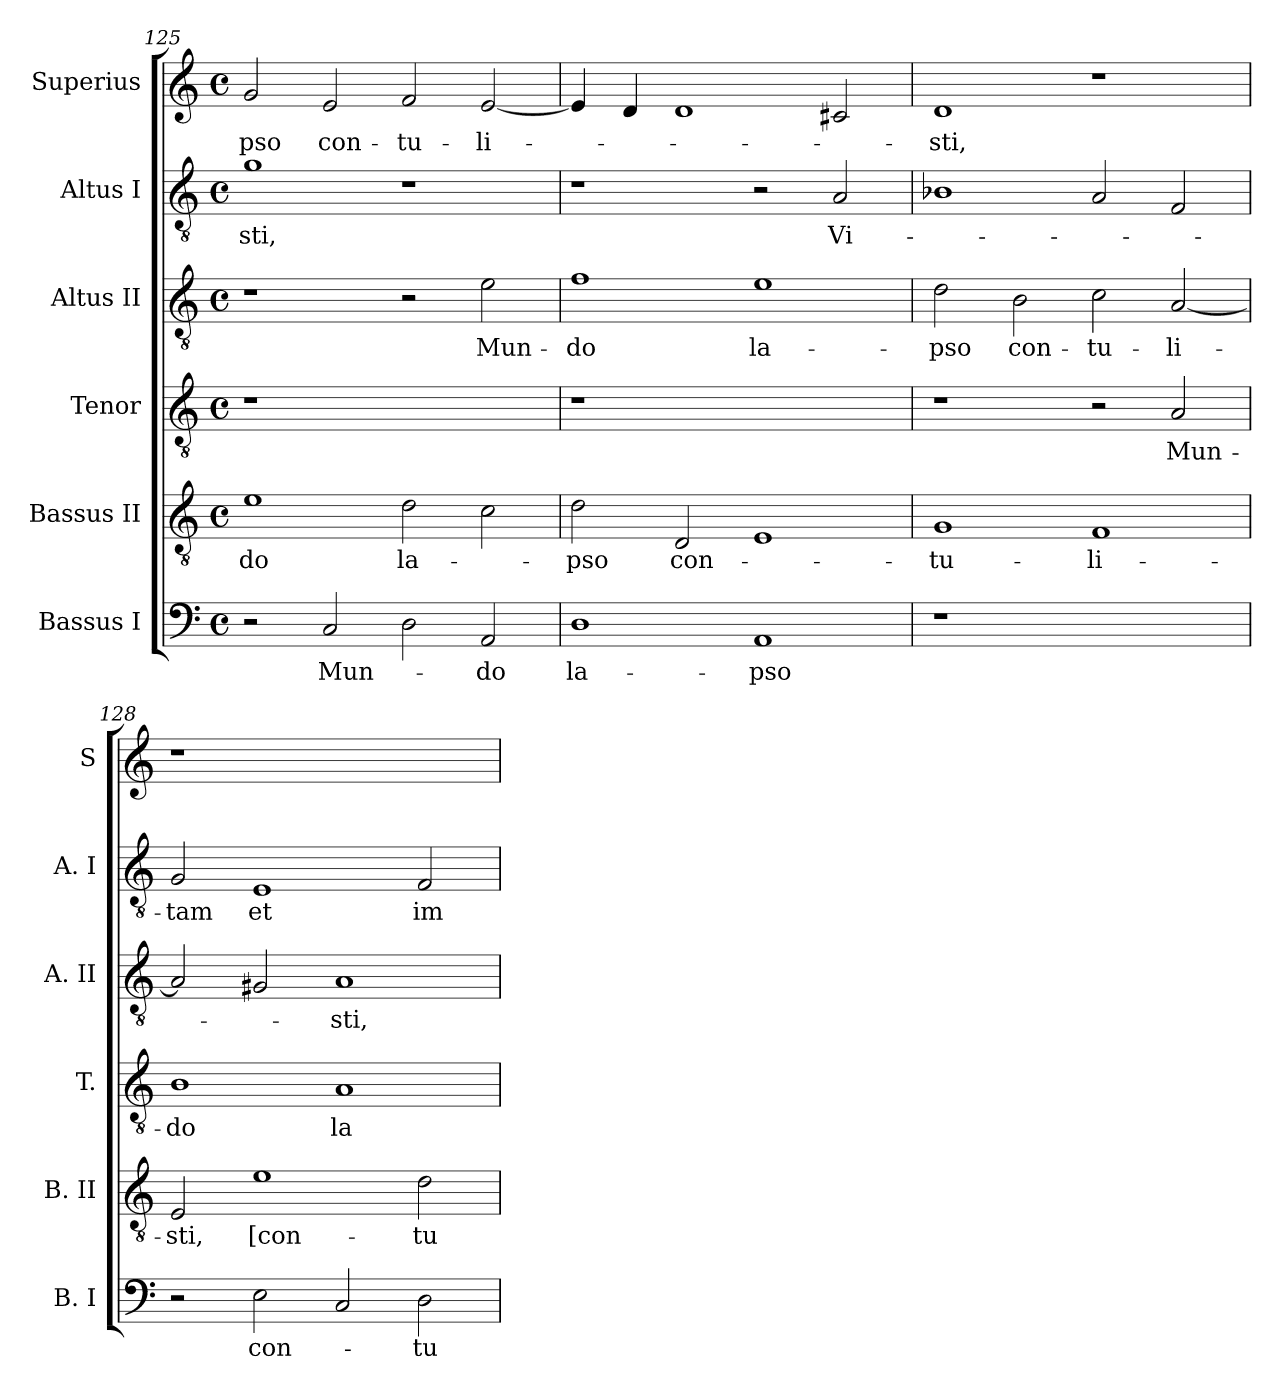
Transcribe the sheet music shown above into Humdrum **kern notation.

**kern	**text	**kern	**text	**kern	**text	**kern	**text	**kern	**text	**kern	**text
*part6	*part6	*part5	*part5	*part4	*part4	*part3	*part3	*part2	*part2	*part1	*part1
*staff6	*staff6	*staff5	*staff5	*staff4	*staff4	*staff3	*staff3	*staff2	*staff2	*staff1	*staff1
*I"Bassus I	*	*I"Bassus II	*	*I"Tenor	*	*I"Altus II	*	*I"Altus I	*	*I"Superius	*
*I'B. I	*	*I'B. II	*	*I'T.	*	*I'A. II	*	*I'A. I	*	*I'S	*
*clefF4	*	*clefGv2	*	*clefGv2	*	*clefGv2	*	*clefGv2	*	*clefG2	*
*	*	*ITrd7c12	*	*ITrd7c12	*	*ITrd7c12	*	*ITrd7c12	*	*	*
*k[]	*	*k[]	*	*k[]	*	*k[]	*	*k[]	*	*k[]	*
*C:	*	*C:	*	*C:	*	*C:	*	*C:	*	*C:	*
*M4/4	*	*M4/4	*	*M4/4	*	*M4/4	*	*M4/4	*	*M4/4	*
*met(c)	*	*met(c)	*	*met(c)	*	*met(c)	*	*met(c)	*	*met(c)	*
=125	=125	=125	=125	=125	=125	=125	=125	=125	=125	=125	=125
!	!	!	!LO:LY:b:color=#000000	!LO:N:vis=1	!	!	!	!	!	!	!
!	!	!	!	!	!	!	!	!	!LO:LY:b:color=#000000	!	!
!	!	!	!	!	!	!	!	!	!	!	!LO:LY:b:color=#000000
2r	.	1Ei	-do	1r	.	1r	.	1Gi	-sti,	2gi/	-pso
!	!LO:LY:b:color=#000000	!	!	!	!	!	!	!	!	!	!
!	!	!	!	!	!	!	!	!	!	!	!LO:LY:b:color=#000000
2Ci/	Mun-	.	.	.	.	.	.	.	.	2ei/	con-
!	!	!	!LO:LY:b:color=#000000	!	!	!	!	!	!	!	!
!	!	!	!	!	!	!	!	!	!	!	!LO:LY:b:color=#000000
2Di\	.	2Di\	la-	1ryy	.	2r	.	1r	.	2fi/	-tu-
!	!LO:LY:b:color=#000000	!	!	!	!	!	!	!	!	!	!
!	!	!	!	!	!	!	!LO:LY:b:color=#000000	!	!	!	!
!	!	!	!	!	!	!	!	!	!	!	!LO:LY:b:color=#000000
2AAi/	-do	2Ci\	.	.	.	2Ei\	Mun-	.	.	[<2ei/	-li-
=126	=126	=126	=126	=126	=126	=126	=126	=126	=126	=126	=126
!	!LO:LY:b:color=#000000	!	!	!	!	!	!	!	!	!	!
!	!	!	!LO:LY:b:color=#000000	!LO:N:vis=1	!	!	!	!	!	!	!
!	!	!	!	!	!	!	!LO:LY:b:color=#000000	!	!	!	!
1Di	la-	2Di\	-pso	1r	.	1Fi	-do	1r	.	4ei/]	.
.	.	.	.	.	.	.	.	.	.	4di/	.
!	!	!	!LO:LY:b:color=#000000	!	!	!	!	!	!	!	!
.	.	2DDi/	con-	.	.	.	.	.	.	1di	.
!	!LO:LY:b:color=#000000	!	!	!	!	!	!	!	!	!	!
!	!	!	!	!	!	!	!LO:LY:b:color=#000000	!	!	!	!
1AAi	-pso	1EEi	.	1ryy	.	1Ei	la-	2r	.	.	.
!	!	!	!	!	!	!	!	!	!LO:LY:b:color=#000000	!	!
.	.	.	.	.	.	.	.	2AAi/	Vi-	2c#Xi/	.
!!LO:PB:g=z
=127	=127	=127	=127	=127	=127	=127	=127	=127	=127	=127	=127
!LO:N:vis=1	!	!	!	!	!	!	!	!	!	!	!
!	!	!	!LO:LY:b:color=#000000	!	!	!	!	!	!	!	!
!	!	!	!	!	!	!	!LO:LY:b:color=#000000	!	!	!	!
!	!	!	!	!	!	!	!	!	!	!	!LO:LY:b:color=#000000
1r	.	1GGi	-tu-	1r	.	2Di\	-pso	1BB-Xi	.	1di	-sti,
!	!	!	!	!	!	!	!LO:LY:b:color=#000000	!	!	!	!
.	.	.	.	.	.	2BBi\	con-	.	.	.	.
!	!	!	!LO:LY:b:color=#000000	!	!	!	!	!	!	!	!
!	!	!	!	!	!	!	!LO:LY:b:color=#000000	!	!	!	!
1ryy	.	1FFi	-li-	2r	.	2Ci\	-tu-	2AAi/	.	1r	.
!	!	!	!	!	!LO:LY:b:color=#000000	!	!	!	!	!	!
!	!	!	!	!	!	!	!LO:LY:b:color=#000000	!	!	!	!
.	.	.	.	2AAi/	Mun-	[<2AAi/	-li-	2FFi/	.	.	.
=128	=128	=128	=128	=128	=128	=128	=128	=128	=128	=128	=128
!	!	!	!LO:LY:b:color=#000000	!	!	!	!	!	!	!	!
!	!	!	!	!	!LO:LY:b:color=#000000	!	!	!	!	!	!
!	!	!	!	!	!	!	!	!	!LO:LY:b:color=#000000	!LO:N:vis=1	!
2r	.	2EEi/	-sti,	1BBi	-do	2AAi/]	.	2GGi/	-tam	1r	.
!	!LO:LY:b:color=#000000	!	!	!	!	!	!	!	!	!	!
!	!	!	!LO:LY:b:color=#000000	!	!	!	!	!	!	!	!
!	!	!	!	!	!	!	!	!	!LO:LY:b:color=#000000	!	!
2Ei\	con-	1Ei	[con-	.	.	2GG#Xi/	.	1EEi	et	.	.
!	!	!	!	!	!LO:LY:b:color=#000000	!	!	!	!	!	!
!	!	!	!	!	!	!	!LO:LY:b:color=#000000	!	!	!	!
2Ci/	.	.	.	1AAi	la-	1AAi	-sti,	.	.	1ryy	.
!	!LO:LY:b:color=#000000	!	!	!	!	!	!	!	!	!	!
!	!	!	!LO:LY:b:color=#000000	!	!	!	!	!	!	!	!
!	!	!	!	!	!	!	!	!	!LO:LY:b:color=#000000	!	!
2Di\	-tu-	2Di\	-tu-	.	.	.	.	2FFi/	im-	.	.
=	=	=	=	=	=	=	=	=	=	=	=
*-	*-	*-	*-	*-	*-	*-	*-	*-	*-	*-	*-
